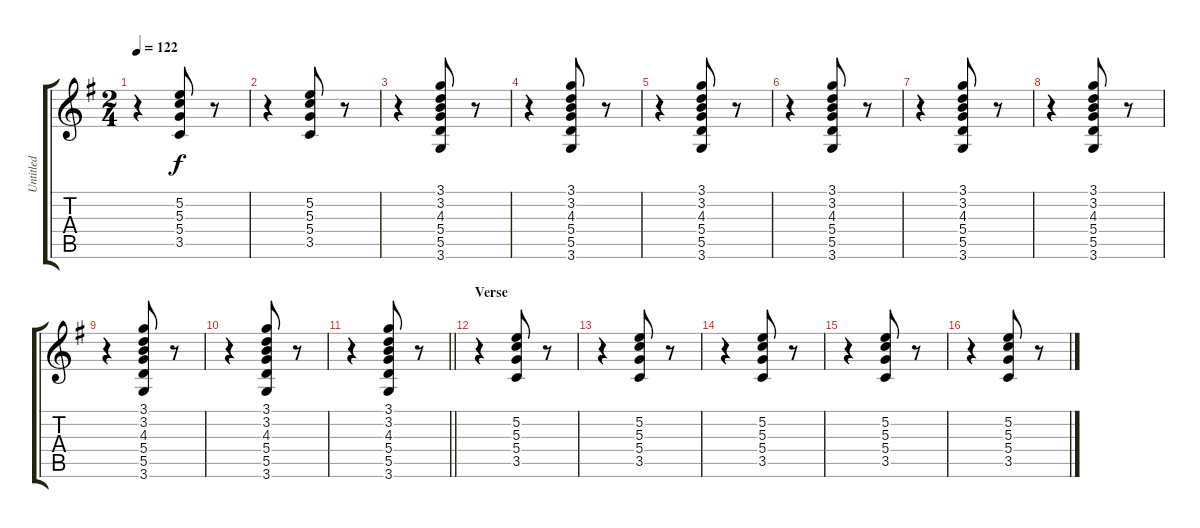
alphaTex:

\track ("Untitled" "Untitled") {instrument acousticguitarsteel}
\staff {score tabs}
\tuning (E4 B3 G3 D3 A2 E2) {hide}
\ts (2 4)
\tempo 122
\clef g2
\ks g
r.4{dy f} (5.2 5.3 5.4 3.5).8 r.8 |
r.4 (5.2 5.3 5.4 3.5).8 r.8 |
r.4 (3.1 3.2 4.3 5.4 5.5 3.6).8 r.8 |
r.4 (3.1 3.2 4.3 5.4 5.5 3.6).8 r.8 |
r.4 (3.1 3.2 4.3 5.4 5.5 3.6).8 r.8 |
r.4 (3.1 3.2 4.3 5.4 5.5 3.6).8 r.8 |
r.4 (3.1 3.2 4.3 5.4 5.5 3.6).8 r.8 |
r.4 (3.1 3.2 4.3 5.4 5.5 3.6).8 r.8 |
r.4 (3.1 3.2 4.3 5.4 5.5 3.6).8 r.8 |
r.4 (3.1 3.2 4.3 5.4 5.5 3.6).8 r.8 |
\barLineRight lightlight
r.4 (3.1 3.2 4.3 5.4 5.5 3.6).8 r.8 |
\section ("" "Verse")
r.4 (5.2 5.3 5.4 3.5).8 r.8 |
r.4 (5.2 5.3 5.4 3.5).8 r.8 |
r.4 (5.2 5.3 5.4 3.5).8 r.8 |
r.4 (5.2 5.3 5.4 3.5).8 r.8 |
r.4 (5.2 5.3 5.4 3.5).8 r.8
